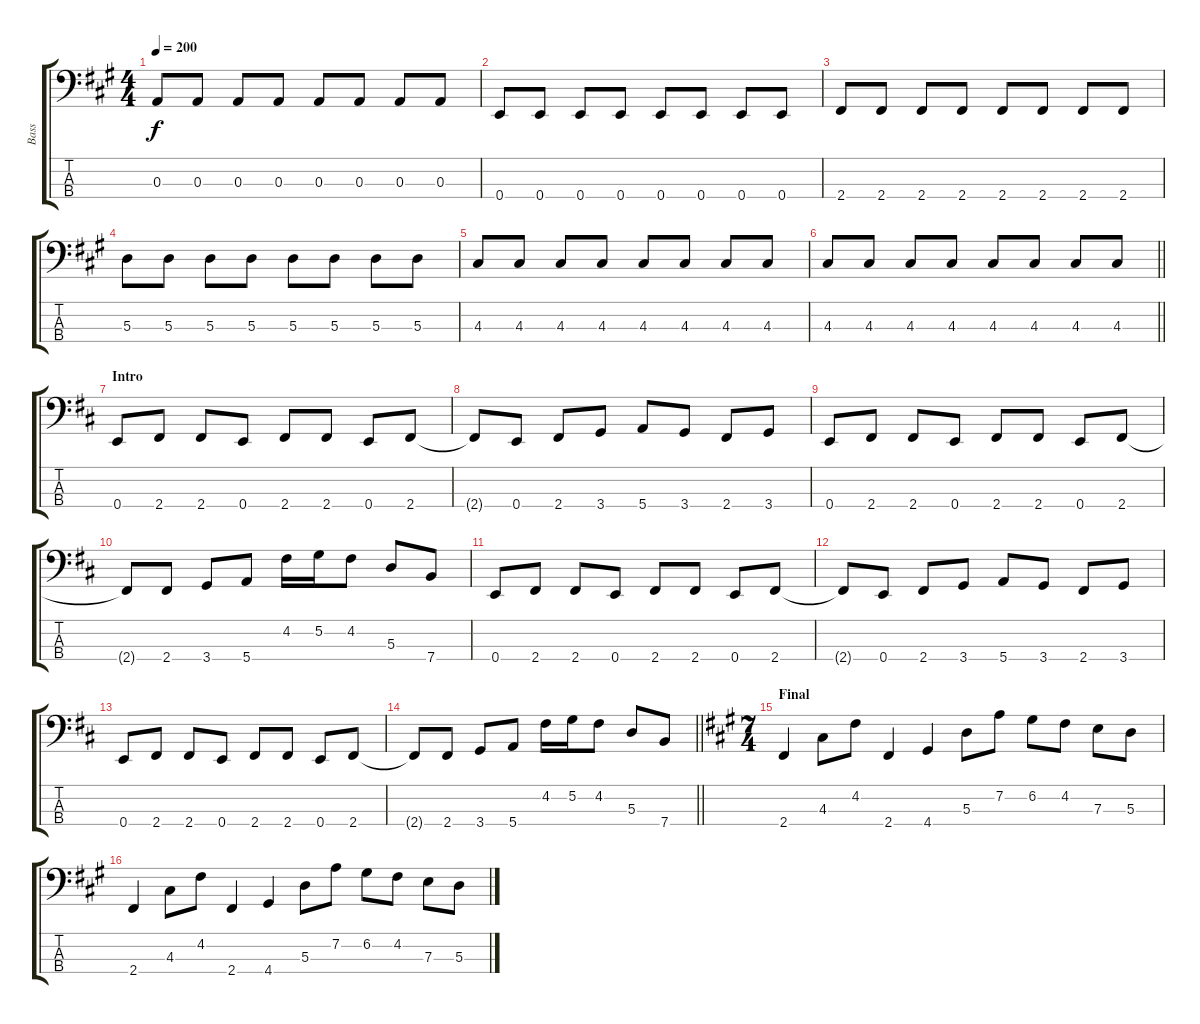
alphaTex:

\track ("Bass" "Bass") {instrument electricbassfinger}
\staff {score tabs}
\tuning (G2 D2 A1 E1) {hide}
\ts (4 4)
\tempo 200
\clef f4
\ks f#minor
0.3.8{dy f} 0.3.8 0.3.8 0.3.8 0.3.8 0.3.8 0.3.8 0.3.8 |
0.4.8 0.4.8 0.4.8 0.4.8 0.4.8 0.4.8 0.4.8 0.4.8 |
2.4.8 2.4.8 2.4.8 2.4.8 2.4.8 2.4.8 2.4.8 2.4.8 |
5.3.8 5.3.8 5.3.8 5.3.8 5.3.8 5.3.8 5.3.8 5.3.8 |
4.3.8 4.3.8 4.3.8 4.3.8 4.3.8 4.3.8 4.3.8 4.3.8 |
\barLineRight lightlight
4.3.8 4.3.8 4.3.8 4.3.8 4.3.8 4.3.8 4.3.8 4.3.8 |
\section ("" "Intro")
\ks d
0.4.8 2.4.8 2.4.8 0.4.8 2.4.8 2.4.8 0.4.8 2.4.8 |
2.4{t}.8 0.4.8 2.4.8 3.4.8 5.4.8 3.4.8 2.4.8 3.4.8 |
0.4.8 2.4.8 2.4.8 0.4.8 2.4.8 2.4.8 0.4.8 2.4.8 |
2.4{t}.8 2.4.8 3.4.8 5.4.8 4.2.16 5.2.16 4.2.8 5.3.8 7.4.8 |
0.4.8 2.4.8 2.4.8 0.4.8 2.4.8 2.4.8 0.4.8 2.4.8 |
2.4{t}.8 0.4.8 2.4.8 3.4.8 5.4.8 3.4.8 2.4.8 3.4.8 |
0.4.8 2.4.8 2.4.8 0.4.8 2.4.8 2.4.8 0.4.8 2.4.8 |
\barLineRight lightlight
2.4{t}.8 2.4.8 3.4.8 5.4.8 4.2.16 5.2.16 4.2.8 5.3.8 7.4.8 |
\ts (7 4)
\section ("" "Final")
\ks f#minor
2.4.4 4.3.8 4.2.8 2.4.4 4.4.4 5.3.8 7.2.8 6.2.8 4.2.8 7.3.8 5.3.8 |
2.4.4 4.3.8 4.2.8 2.4.4 4.4.4 5.3.8 7.2.8 6.2.8 4.2.8 7.3.8 5.3.8
